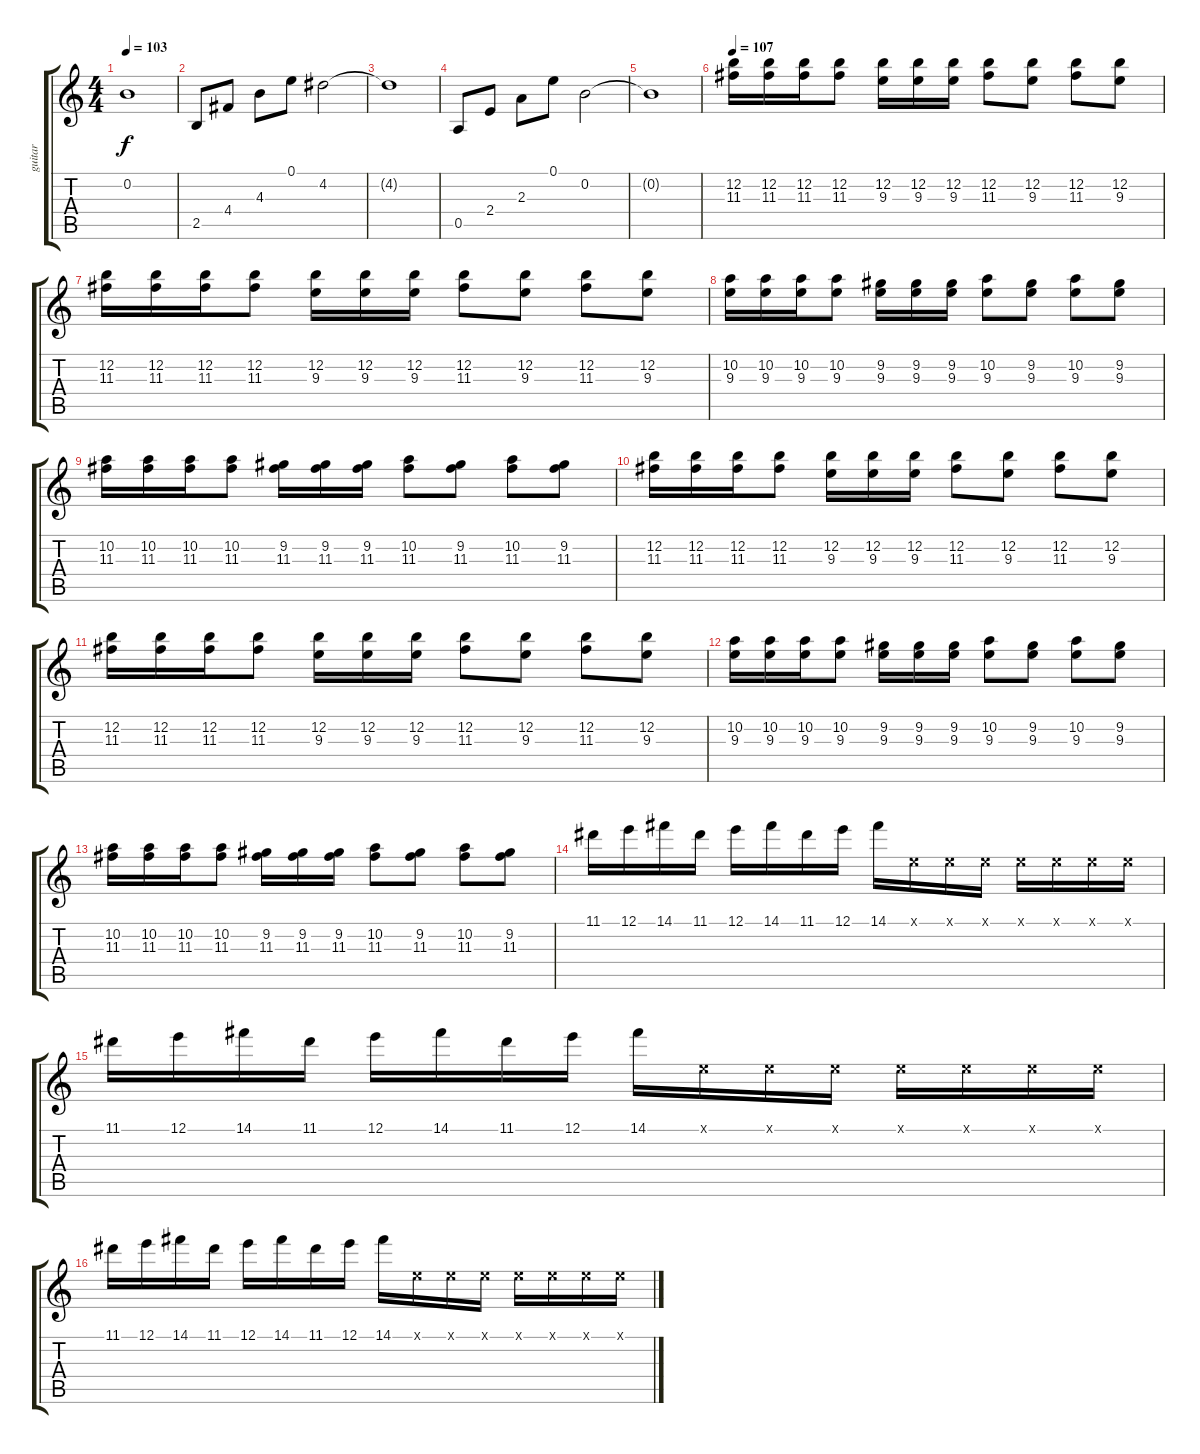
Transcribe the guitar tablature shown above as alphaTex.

\track ("guitar" "guitar") {instrument overdrivenguitar}
\staff {score tabs}
\tuning (E4 B3 G3 D3 A2 E2) {hide}
\ts (4 4)
\tempo 103
\clef g2
\ks c
0.2{t}.1{dy f} |
2.5.8 4.4.8 4.3.8 0.1.8 4.2.2 |
4.2{t}.1 |
0.5.8 2.4.8 2.3.8 0.1.8 0.2.2 |
0.2{t}.1 |
\tempo 107
(12.2 11.3).16 (12.2 11.3).16 (12.2 11.3).16 (12.2 11.3).8 (12.2 9.3).16 (12.2 9.3).16 (12.2 9.3).16 (12.2 11.3).8 (12.2 9.3).8 (12.2 11.3).8 (12.2 9.3).8 |
(12.2 11.3).16 (12.2 11.3).16 (12.2 11.3).16 (12.2 11.3).8 (12.2 9.3).16 (12.2 9.3).16 (12.2 9.3).16 (12.2 11.3).8 (12.2 9.3).8 (12.2 11.3).8 (12.2 9.3).8 |
(10.2 9.3).16 (10.2 9.3).16 (10.2 9.3).16 (10.2 9.3).8 (9.2 9.3).16 (9.2 9.3).16 (9.2 9.3).16 (10.2 9.3).8 (9.2 9.3).8 (10.2 9.3).8 (9.2 9.3).8 |
(10.2 11.3).16 (10.2 11.3).16 (10.2 11.3).16 (10.2 11.3).8 (9.2 11.3).16 (9.2 11.3).16 (9.2 11.3).16 (10.2 11.3).8 (9.2 11.3).8 (10.2 11.3).8 (9.2 11.3).8 |
(12.2 11.3).16 (12.2 11.3).16 (12.2 11.3).16 (12.2 11.3).8 (12.2 9.3).16 (12.2 9.3).16 (12.2 9.3).16 (12.2 11.3).8 (12.2 9.3).8 (12.2 11.3).8 (12.2 9.3).8 |
(12.2 11.3).16 (12.2 11.3).16 (12.2 11.3).16 (12.2 11.3).8 (12.2 9.3).16 (12.2 9.3).16 (12.2 9.3).16 (12.2 11.3).8 (12.2 9.3).8 (12.2 11.3).8 (12.2 9.3).8 |
(10.2 9.3).16 (10.2 9.3).16 (10.2 9.3).16 (10.2 9.3).8 (9.2 9.3).16 (9.2 9.3).16 (9.2 9.3).16 (10.2 9.3).8 (9.2 9.3).8 (10.2 9.3).8 (9.2 9.3).8 |
(10.2 11.3).16 (10.2 11.3).16 (10.2 11.3).16 (10.2 11.3).8 (9.2 11.3).16 (9.2 11.3).16 (9.2 11.3).16 (10.2 11.3).8 (9.2 11.3).8 (10.2 11.3).8 (9.2 11.3).8 |
11.1.16 12.1.16 14.1.16 11.1.16 12.1.16 14.1.16 11.1.16 12.1.16 14.1.16 0.1{x}.16 0.1{x}.16 0.1{x}.16 0.1{x}.16 0.1{x}.16 0.1{x}.16 0.1{x}.16 |
11.1.16 12.1.16 14.1.16 11.1.16 12.1.16 14.1.16 11.1.16 12.1.16 14.1.16 0.1{x}.16 0.1{x}.16 0.1{x}.16 0.1{x}.16 0.1{x}.16 0.1{x}.16 0.1{x}.16 |
11.1.16 12.1.16 14.1.16 11.1.16 12.1.16 14.1.16 11.1.16 12.1.16 14.1.16 0.1{x}.16 0.1{x}.16 0.1{x}.16 0.1{x}.16 0.1{x}.16 0.1{x}.16 0.1{x}.16
